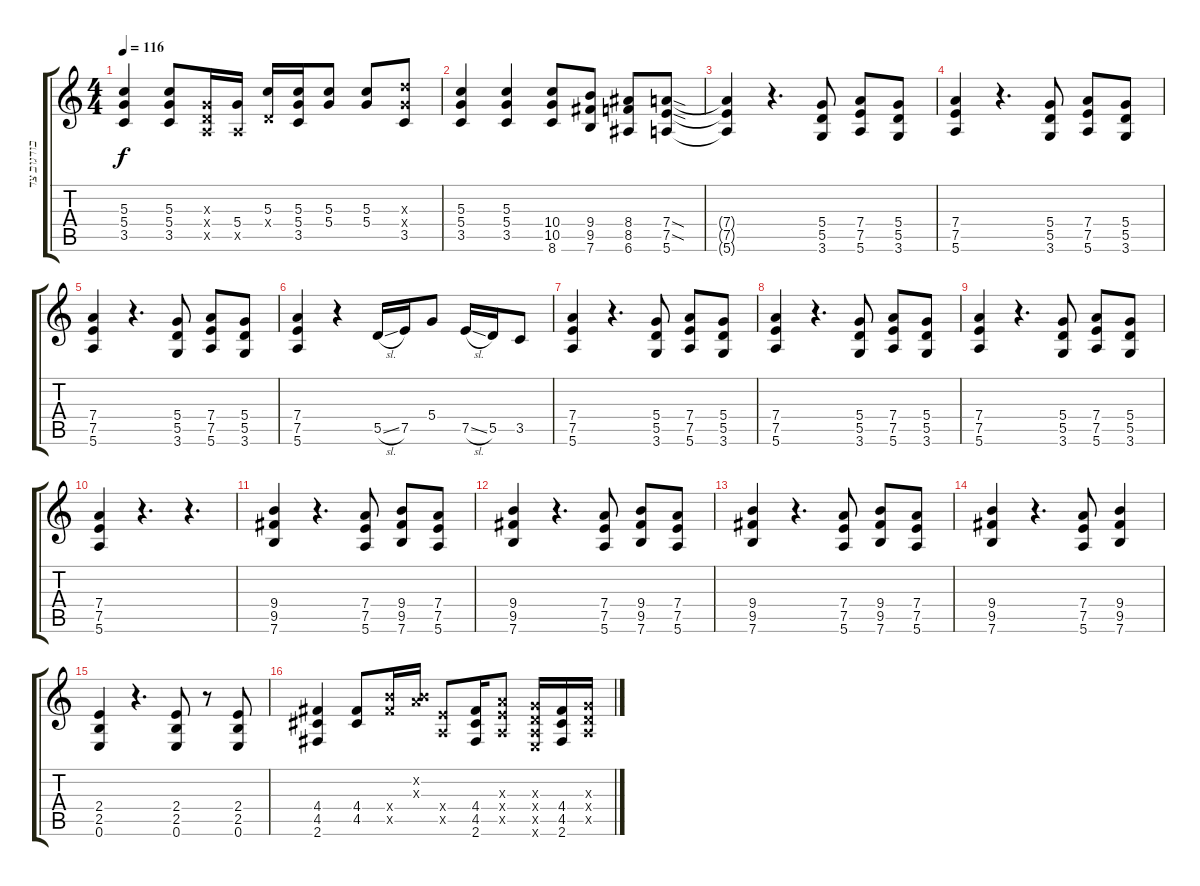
\track ("בודגוב צד ימין" "בודגוב צד ") {instrument overdrivenguitar}
\staff {score tabs}
\tuning (E4 B3 G3 D3 A2 E2) {hide}
\ts (4 4)
\tempo 116
\clef g2
\ks c
(5.3 5.4 3.5).4{dy f} (5.3 5.4 3.5).8 (0.3{x} 0.4{x} 0.5{x}).16 (5.4 0.5{x}).16 (5.3 0.4{x}).16 (5.3 5.4 3.5).16 (5.3 5.4).8 (5.3 5.4).8 (7.3{x} 5.4{x} 3.5).8 |
(5.3 5.4 3.5).4 (5.3 5.4 3.5).4 (10.4 10.5 8.6).8 (9.4 9.5 7.6).8 (8.4 8.5 6.6).8 (7.4{sod} 7.5{sod} 5.6).8 |
(7.4{t} 7.5{t} 5.6{t}).4 r.4{d} (5.4 5.5 3.6).8 (7.4 7.5 5.6).8 (5.4 5.5 3.6).8 |
(7.4 7.5 5.6).4 r.4{d} (5.4 5.5 3.6).8 (7.4 7.5 5.6).8 (5.4 5.5 3.6).8 |
(7.4 7.5 5.6).4 r.4{d} (5.4 5.5 3.6).8 (7.4 7.5 5.6).8 (5.4 5.5 3.6).8 |
(7.4 7.5 5.6).4 r.4 5.5{sl}.16 7.5.16 5.4.8 7.5{sl}.16 5.5.16 3.5.8 |
(7.4 7.5 5.6).4 r.4{d} (5.4 5.5 3.6).8 (7.4 7.5 5.6).8 (5.4 5.5 3.6).8 |
(7.4 7.5 5.6).4 r.4{d} (5.4 5.5 3.6).8 (7.4 7.5 5.6).8 (5.4 5.5 3.6).8 |
(7.4 7.5 5.6).4 r.4{d} (5.4 5.5 3.6).8 (7.4 7.5 5.6).8 (5.4 5.5 3.6).8 |
(7.4 7.5 5.6).4 r.4{d} r.4{d} |
(9.4 9.5 7.6).4 r.4{d} (7.4 7.5 5.6).8 (9.4 9.5 7.6).8 (7.4 7.5 5.6).8 |
(9.4 9.5 7.6).4 r.4{d} (7.4 7.5 5.6).8 (9.4 9.5 7.6).8 (7.4 7.5 5.6).8 |
(9.4 9.5 7.6).4 r.4{d} (7.4 7.5 5.6).8 (9.4 9.5 7.6).8 (7.4 7.5 5.6).8 |
(9.4 9.5 7.6).4 r.4{d} (7.4 7.5 5.6).8 (9.4 9.5 7.6).4 |
(2.4 2.5 0.6).4 r.4{d} (2.4 2.5 0.6).8 r.8 (2.4 2.5 0.6).8 |
(4.4 4.5 2.6).4 (4.4 4.5).8 (9.4{x} 9.5{x}).16 (0.2{x} 2.3{x}).16 (2.4{x} 0.5{x}).8 (4.4 4.5 2.6).16 (2.3{x} 2.4{x} 0.5{x}).8 (0.3{x} 0.4{x} 0.5{x} 0.6{x}).16 (4.4 4.5 2.6).16 (0.3{x} 0.4{x} 0.5{x}).16
